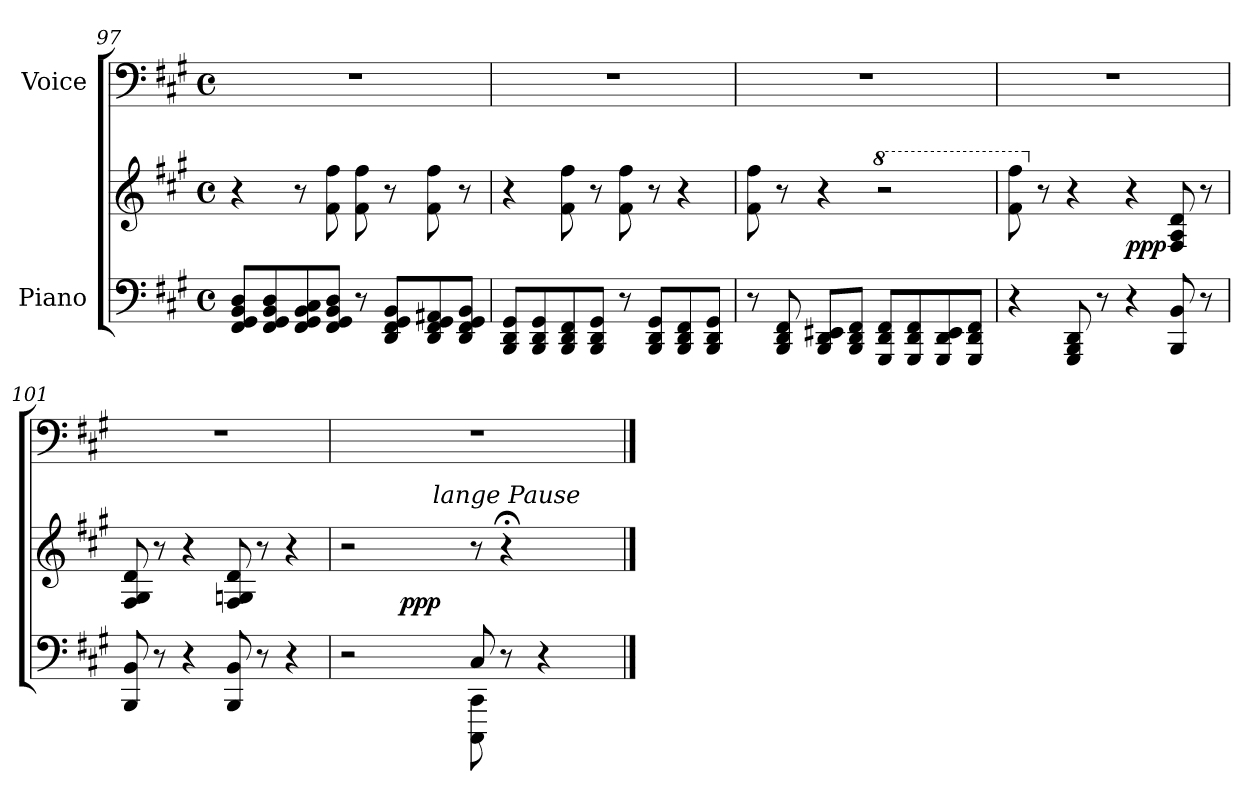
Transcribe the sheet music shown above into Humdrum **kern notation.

**kern	**kern	**dynam	**kern
*part2	*part2	*part2	*part1
*staff3	*staff2	*staff2/3	*staff1
*I"Piano	*	*	*I"Voice
*clefF4	*clefG2	*	*clefF4
*k[f#c#g#]	*k[f#c#g#]	*	*k[f#c#g#]
*A:	*A:	*	*A:
*M4/4	*M4/4	*	*M4/4
*met(c)	*met(c)	*	*met(c)
=97	=97	=97	=97
8FF#i/ 8GG#i 8BBi 8DiL	4r	.	1r
8FF#i/ 8GG#i 8BBi 8Di	.	.	.
8FF#i/ 8GG#i 8BBi 8C#i	8r	.	.
8FF#i/ 8GG#i 8BBi 8DiJ	8f#i\ 8ff#i	.	.
8r	8f#i\ 8ff#i	.	.
8DDi/ 8FF#i 8GG#i 8BBiL	8r	.	.
8DDi/ 8FF#i 8GG#i 8AA#Xi	8f#i\ 8ff#i	.	.
8DDi/ 8FF#i 8GG#i 8BBiJ	8r	.	.
=98	=98	=98	=98
8BBBi/ 8DDi 8GG#iL	4r	.	1r
8BBBi/ 8DDi 8GG#i	.	.	.
8BBBi/ 8DDi 8FF#i	8f#i\ 8ff#i	.	.
8BBBi/ 8DDi 8GG#iJ	8r	.	.
8r	8f#i\ 8ff#i	.	.
8BBBi/ 8DDi 8GG#iL	8r	.	.
8BBBi/ 8DDi 8FF#i	4r	.	.
8BBBi/ 8DDi 8GG#iJ	.	.	.
!!LO:LB:g=z
=99	=99	=99	=99
8r	8f#i\ 8ff#i	.	1r
8BBBi/ 8DDi 8FF#i	8r	.	.
8BBBi/ 8DDi 8EE#XiL	4r	.	.
8BBBi/ 8DDi 8FF#iJ	.	.	.
*	*8va	*	*
8GGG#i/ 8DDi 8FF#iL	2r	.	.
8GGG#i/ 8DDi 8FF#i	.	.	.
8GGG#i/ 8DDi 8EE#i	.	.	.
8GGG#i/ 8DDi 8FF#iJ	.	.	.
=100	=100	=100	=100
4r	8ff#i\ 8fff#i	.	1r
*	*X8va	*	*
.	8r	.	.
8GGG#i/ 8BBBi 8DDi	4r	.	.
8r	.	.	.
4r	4r	ppp	.
8BBBi/ 8BBi	8F#i/ 8Ai 8di	.	.
8r	8r	.	.
=101	=101	=101	=101
8BBBi/ 8BBi	8F#i/ 8G#i 8di	.	1r
8r	8r	.	.
4r	4r	.	.
8BBBi/ 8BBi	8F#i/ 8Gni 8di	.	.
8r	8r	.	.
4r	4r	.	.
=102	=102	=102	=102
*^	*^	*	*
*	*^	*	*	*	*
2r	2ryy	8ryy	2r	4ryy	.	1r
.	.	16ryy	.	.	.	.
.	.	64.ryy	.	.	.	.
.	.	2ryy	.	.	ppp	.
.	.	.	.	32...ryy	.	.
!	!	!	!	!LO:TX:a:i:t=lange Pause	!	!
.	.	.	.	2ryy	.	.
8C#i/	8CCC#i\ 8CC#i	.	8r	.	.	.
8r	4.ryy	.	4r;	.	.	.
.	.	4ryy	.	.	.	.
4r	.	.	.	.	.	.
.	.	.	.	8ryy	.	.
.	.	.	8ryy	.	.	.
.	.	.	.	16ryy	.	.
.	.	32ryy	.	.	.	.
.	.	128ryy	.	.	.	.
.	.	.	.	256ryy	.	.
*v	*v	*v	*	*	*	*
*	*v	*v	*	*
==	==	==	==
*-	*-	*-	*-
